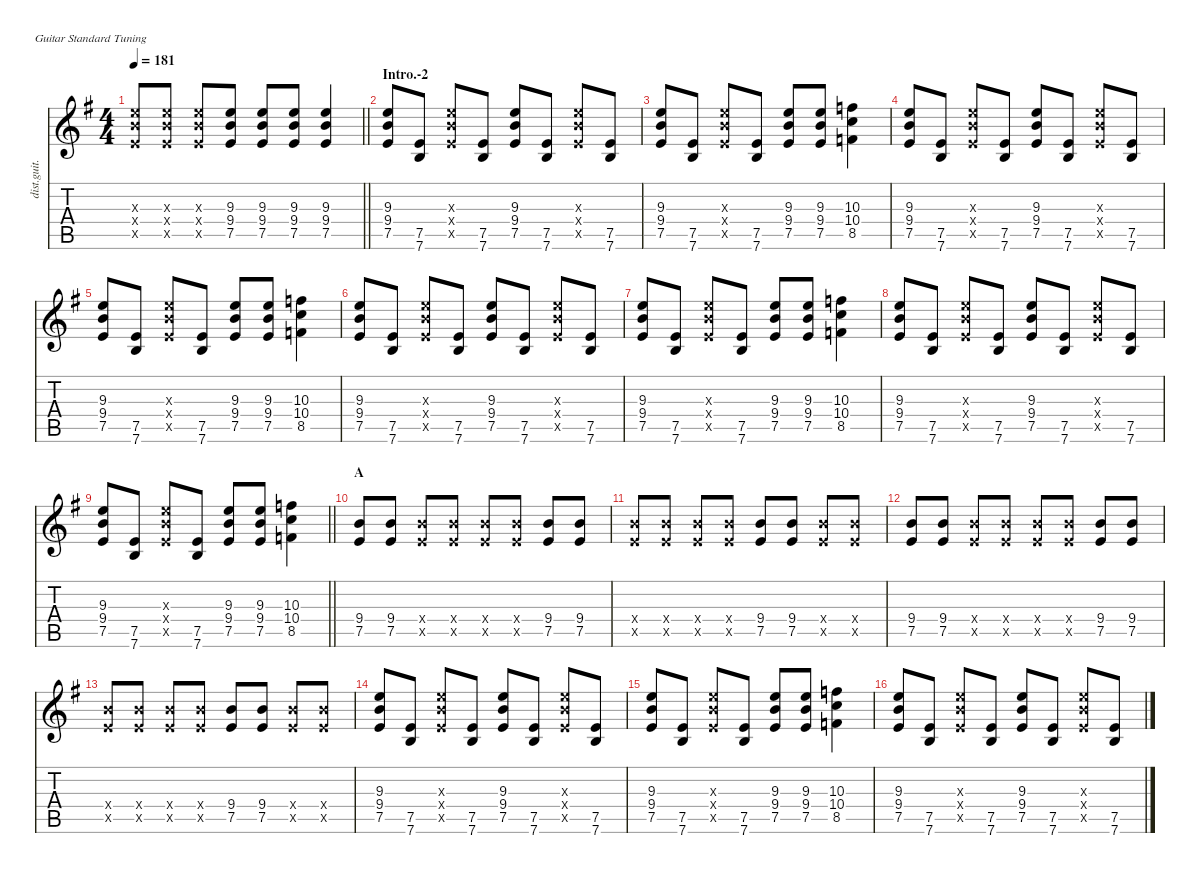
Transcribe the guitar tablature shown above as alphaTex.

\defaultSystemsLayout 4
\hideDynamics
\bracketExtendMode nobrackets
\track ("Guitar I" "dist.guit.") {instrument distortionguitar}
\staff {score tabs}
\tuning (E4 B3 G3 D3 A2 E2)
\ts (4 4)
\tempo 181
\clef g2
\barLineRight lightlight
\ks g
(9.3{x acc forcenatural} 9.4{x acc forcenatural} 7.5{x acc forcenatural}).8{dy f} (9.3{x acc forcenatural} 9.4{x acc forcenatural} 7.5{x acc forcenatural}).8 (9.3{x acc forcenatural} 9.4{x acc forcenatural} 7.5{x acc forcenatural}).8 (9.3{acc forcenatural} 9.4{acc forcenatural} 7.5{acc forcenatural}).8 (9.3{acc forcenatural} 9.4{acc forcenatural} 7.5{acc forcenatural}).8 (9.3{acc forcenatural} 9.4{acc forcenatural} 7.5{acc forcenatural}).8 (9.3{acc forcenatural} 9.4{acc forcenatural} 7.5{acc forcenatural}).4 |
\section ("" "Intro.-2")
(9.3{acc forcenatural} 9.4{acc forcenatural} 7.5{acc forcenatural}).8 (7.5{acc forcenatural} 7.6{acc forcenatural}).8 (9.3{x acc forcenatural} 9.4{x acc forcenatural} 7.5{x acc forcenatural}).8 (7.5{acc forcenatural} 7.6{acc forcenatural}).8 (9.3{acc forcenatural} 9.4{acc forcenatural} 7.5{acc forcenatural}).8 (7.5{acc forcenatural} 7.6{acc forcenatural}).8 (9.3{x acc forcenatural} 9.4{x acc forcenatural} 7.5{x acc forcenatural}).8 (7.5{acc forcenatural} 7.6{acc forcenatural}).8 |
(9.3{acc forcenatural} 9.4{acc forcenatural} 7.5{acc forcenatural}).8 (7.5{acc forcenatural} 7.6{acc forcenatural}).8 (9.3{x acc forcenatural} 9.4{x acc forcenatural} 7.5{x acc forcenatural}).8 (7.5{acc forcenatural} 7.6{acc forcenatural}).8 (9.3{acc forcenatural} 9.4{acc forcenatural} 7.5{acc forcenatural}).8 (9.3{acc forcenatural} 9.4{acc forcenatural} 7.5{acc forcenatural}).8 (10.3{acc forcenatural} 10.4{acc forcenatural} 8.5{acc forcenatural}).4 |
(9.3{acc forcenatural} 9.4{acc forcenatural} 7.5{acc forcenatural}).8 (7.5{acc forcenatural} 7.6{acc forcenatural}).8 (9.3{x acc forcenatural} 9.4{x acc forcenatural} 7.5{x acc forcenatural}).8 (7.5{acc forcenatural} 7.6{acc forcenatural}).8 (9.3{acc forcenatural} 9.4{acc forcenatural} 7.5{acc forcenatural}).8 (7.5{acc forcenatural} 7.6{acc forcenatural}).8 (9.3{x acc forcenatural} 9.4{x acc forcenatural} 7.5{x acc forcenatural}).8 (7.5{acc forcenatural} 7.6{acc forcenatural}).8 |
(9.3{acc forcenatural} 9.4{acc forcenatural} 7.5{acc forcenatural}).8 (7.5{acc forcenatural} 7.6{acc forcenatural}).8 (9.3{x acc forcenatural} 9.4{x acc forcenatural} 7.5{x acc forcenatural}).8 (7.5{acc forcenatural} 7.6{acc forcenatural}).8 (9.3{acc forcenatural} 9.4{acc forcenatural} 7.5{acc forcenatural}).8 (9.3{acc forcenatural} 9.4{acc forcenatural} 7.5{acc forcenatural}).8 (10.3{acc forcenatural} 10.4{acc forcenatural} 8.5{acc forcenatural}).4 |
(9.3{acc forcenatural} 9.4{acc forcenatural} 7.5{acc forcenatural}).8 (7.5{acc forcenatural} 7.6{acc forcenatural}).8 (9.3{x acc forcenatural} 9.4{x acc forcenatural} 7.5{x acc forcenatural}).8 (7.5{acc forcenatural} 7.6{acc forcenatural}).8 (9.3{acc forcenatural} 9.4{acc forcenatural} 7.5{acc forcenatural}).8 (7.5{acc forcenatural} 7.6{acc forcenatural}).8 (9.3{x acc forcenatural} 9.4{x acc forcenatural} 7.5{x acc forcenatural}).8 (7.5{acc forcenatural} 7.6{acc forcenatural}).8 |
(9.3{acc forcenatural} 9.4{acc forcenatural} 7.5{acc forcenatural}).8 (7.5{acc forcenatural} 7.6{acc forcenatural}).8 (9.3{x acc forcenatural} 9.4{x acc forcenatural} 7.5{x acc forcenatural}).8 (7.5{acc forcenatural} 7.6{acc forcenatural}).8 (9.3{acc forcenatural} 9.4{acc forcenatural} 7.5{acc forcenatural}).8 (9.3{acc forcenatural} 9.4{acc forcenatural} 7.5{acc forcenatural}).8 (10.3{acc forcenatural} 10.4{acc forcenatural} 8.5{acc forcenatural}).4 |
(9.3{acc forcenatural} 9.4{acc forcenatural} 7.5{acc forcenatural}).8 (7.5{acc forcenatural} 7.6{acc forcenatural}).8 (9.3{x acc forcenatural} 9.4{x acc forcenatural} 7.5{x acc forcenatural}).8 (7.5{acc forcenatural} 7.6{acc forcenatural}).8 (9.3{acc forcenatural} 9.4{acc forcenatural} 7.5{acc forcenatural}).8 (7.5{acc forcenatural} 7.6{acc forcenatural}).8 (9.3{x acc forcenatural} 9.4{x acc forcenatural} 7.5{x acc forcenatural}).8 (7.5{acc forcenatural} 7.6{acc forcenatural}).8 |
\barLineRight lightlight
(9.3{acc forcenatural} 9.4{acc forcenatural} 7.5{acc forcenatural}).8 (7.5{acc forcenatural} 7.6{acc forcenatural}).8 (9.3{x acc forcenatural} 9.4{x acc forcenatural} 7.5{x acc forcenatural}).8 (7.5{acc forcenatural} 7.6{acc forcenatural}).8 (9.3{acc forcenatural} 9.4{acc forcenatural} 7.5{acc forcenatural}).8 (9.3{acc forcenatural} 9.4{acc forcenatural} 7.5{acc forcenatural}).8 (10.3{acc forcenatural} 10.4{acc forcenatural} 8.5{acc forcenatural}).4 |
\section ("" "A")
(9.4{acc forcenatural} 7.5{acc forcenatural}).8 (9.4{acc forcenatural} 7.5{acc forcenatural}).8 (9.4{x acc forcenatural} 7.5{x acc forcenatural}).8 (9.4{x acc forcenatural} 7.5{x acc forcenatural}).8 (9.4{x acc forcenatural} 7.5{x acc forcenatural}).8 (9.4{x acc forcenatural} 7.5{x acc forcenatural}).8 (9.4{acc forcenatural} 7.5{acc forcenatural}).8 (9.4{acc forcenatural} 7.5{acc forcenatural}).8 |
(9.4{x acc forcenatural} 7.5{x acc forcenatural}).8 (9.4{x acc forcenatural} 7.5{x acc forcenatural}).8 (9.4{x acc forcenatural} 7.5{x acc forcenatural}).8 (9.4{x acc forcenatural} 7.5{x acc forcenatural}).8 (9.4{acc forcenatural} 7.5{acc forcenatural}).8 (9.4{acc forcenatural} 7.5{acc forcenatural}).8 (9.4{x acc forcenatural} 7.5{x acc forcenatural}).8 (9.4{x acc forcenatural} 7.5{x acc forcenatural}).8 |
(9.4{acc forcenatural} 7.5{acc forcenatural}).8 (9.4{acc forcenatural} 7.5{acc forcenatural}).8 (9.4{x acc forcenatural} 7.5{x acc forcenatural}).8 (9.4{x acc forcenatural} 7.5{x acc forcenatural}).8 (9.4{x acc forcenatural} 7.5{x acc forcenatural}).8 (9.4{x acc forcenatural} 7.5{x acc forcenatural}).8 (9.4{acc forcenatural} 7.5{acc forcenatural}).8 (9.4{acc forcenatural} 7.5{acc forcenatural}).8 |
(9.4{x acc forcenatural} 7.5{x acc forcenatural}).8 (9.4{x acc forcenatural} 7.5{x acc forcenatural}).8 (9.4{x acc forcenatural} 7.5{x acc forcenatural}).8 (9.4{x acc forcenatural} 7.5{x acc forcenatural}).8 (9.4{acc forcenatural} 7.5{acc forcenatural}).8 (9.4{acc forcenatural} 7.5{acc forcenatural}).8 (9.4{x acc forcenatural} 7.5{x acc forcenatural}).8 (9.4{x acc forcenatural} 7.5{x acc forcenatural}).8 |
(9.3{acc forcenatural} 9.4{acc forcenatural} 7.5{acc forcenatural}).8 (7.5{acc forcenatural} 7.6{acc forcenatural}).8 (9.3{x acc forcenatural} 9.4{x acc forcenatural} 7.5{x acc forcenatural}).8 (7.5{acc forcenatural} 7.6{acc forcenatural}).8 (9.3{acc forcenatural} 9.4{acc forcenatural} 7.5{acc forcenatural}).8 (7.5{acc forcenatural} 7.6{acc forcenatural}).8 (9.3{x acc forcenatural} 9.4{x acc forcenatural} 7.5{x acc forcenatural}).8 (7.5{acc forcenatural} 7.6{acc forcenatural}).8 |
(9.3{acc forcenatural} 9.4{acc forcenatural} 7.5{acc forcenatural}).8 (7.5{acc forcenatural} 7.6{acc forcenatural}).8 (9.3{x acc forcenatural} 9.4{x acc forcenatural} 7.5{x acc forcenatural}).8 (7.5{acc forcenatural} 7.6{acc forcenatural}).8 (9.3{acc forcenatural} 9.4{acc forcenatural} 7.5{acc forcenatural}).8 (9.3{acc forcenatural} 9.4{acc forcenatural} 7.5{acc forcenatural}).8 (10.3{acc forcenatural} 10.4{acc forcenatural} 8.5{acc forcenatural}).4 |
(9.3{acc forcenatural} 9.4{acc forcenatural} 7.5{acc forcenatural}).8 (7.5{acc forcenatural} 7.6{acc forcenatural}).8 (9.3{x acc forcenatural} 9.4{x acc forcenatural} 7.5{x acc forcenatural}).8 (7.5{acc forcenatural} 7.6{acc forcenatural}).8 (9.3{acc forcenatural} 9.4{acc forcenatural} 7.5{acc forcenatural}).8 (7.5{acc forcenatural} 7.6{acc forcenatural}).8 (9.3{x acc forcenatural} 9.4{x acc forcenatural} 7.5{x acc forcenatural}).8 (7.5{acc forcenatural} 7.6{acc forcenatural}).8
